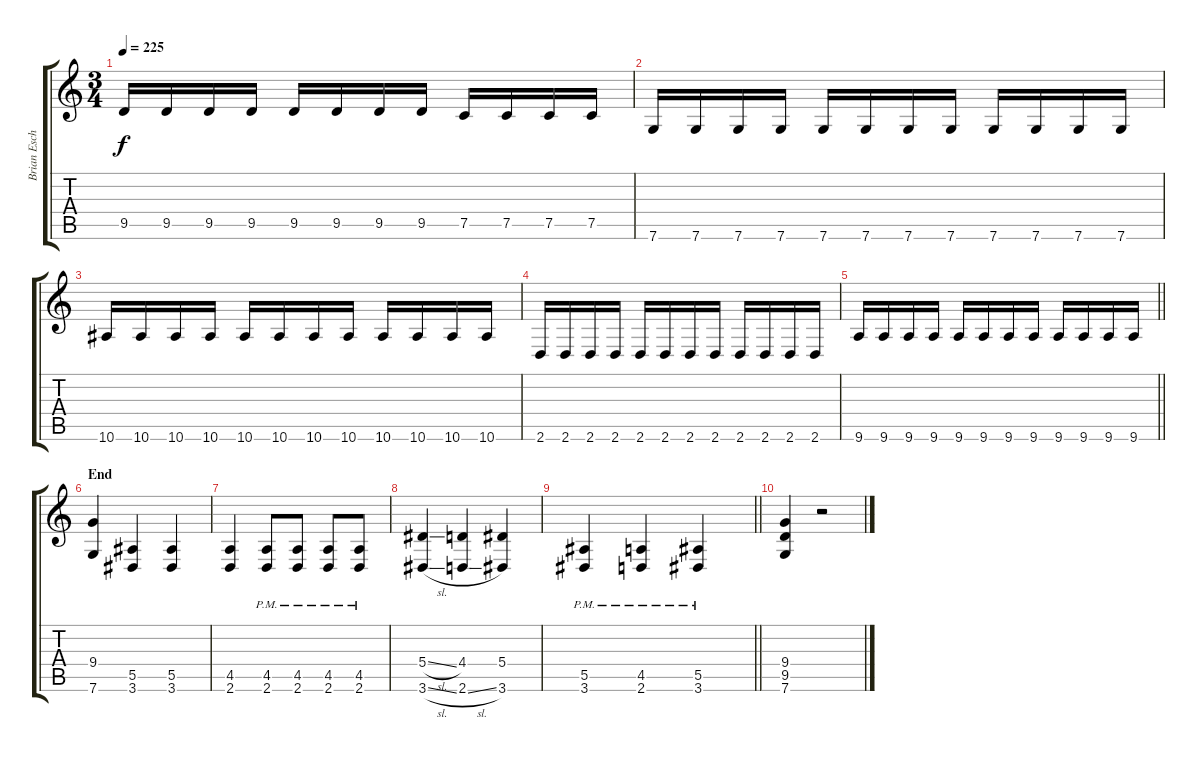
\track ("Brian Eschbach" "Brian Esch") {instrument distortionguitar}
\staff {score tabs}
\tuning (C4 G3 Eb3 Bb2 F2 C2) {hide}
\ts (3 4)
\tempo 225
\clef g2
\ks c
9.5.16{dy f} 9.5.16 9.5.16 9.5.16 9.5.16 9.5.16 9.5.16 9.5.16 7.5.16 7.5.16 7.5.16 7.5.16 |
7.6.16 7.6.16 7.6.16 7.6.16 7.6.16 7.6.16 7.6.16 7.6.16 7.6.16 7.6.16 7.6.16 7.6.16 |
10.6.16 10.6.16 10.6.16 10.6.16 10.6.16 10.6.16 10.6.16 10.6.16 10.6.16 10.6.16 10.6.16 10.6.16 |
2.6.16 2.6.16 2.6.16 2.6.16 2.6.16 2.6.16 2.6.16 2.6.16 2.6.16 2.6.16 2.6.16 2.6.16 |
\barLineRight lightlight
9.6.16 9.6.16 9.6.16 9.6.16 9.6.16 9.6.16 9.6.16 9.6.16 9.6.16 9.6.16 9.6.16 9.6.16 |
\section ("" "End")
(9.4 7.6).4 (5.5 3.6).4 (5.5 3.6).4 |
(4.5 2.6).4 (4.5{pm} 2.6{pm}).8 (4.5{pm} 2.6{pm}).8 (4.5{pm} 2.6{pm}).8 (4.5{pm} 2.6{pm}).8 |
(5.4{sl} 3.6{sl}).4 (4.4 2.6{sl}).4 (5.4 3.6).4 |
\barLineRight lightlight
(5.5{pm} 3.6{pm}).4 (4.5{pm} 2.6{pm}).4 (5.5{pm} 3.6{pm}).4 |
(9.4 9.5 7.6).4 r.2
